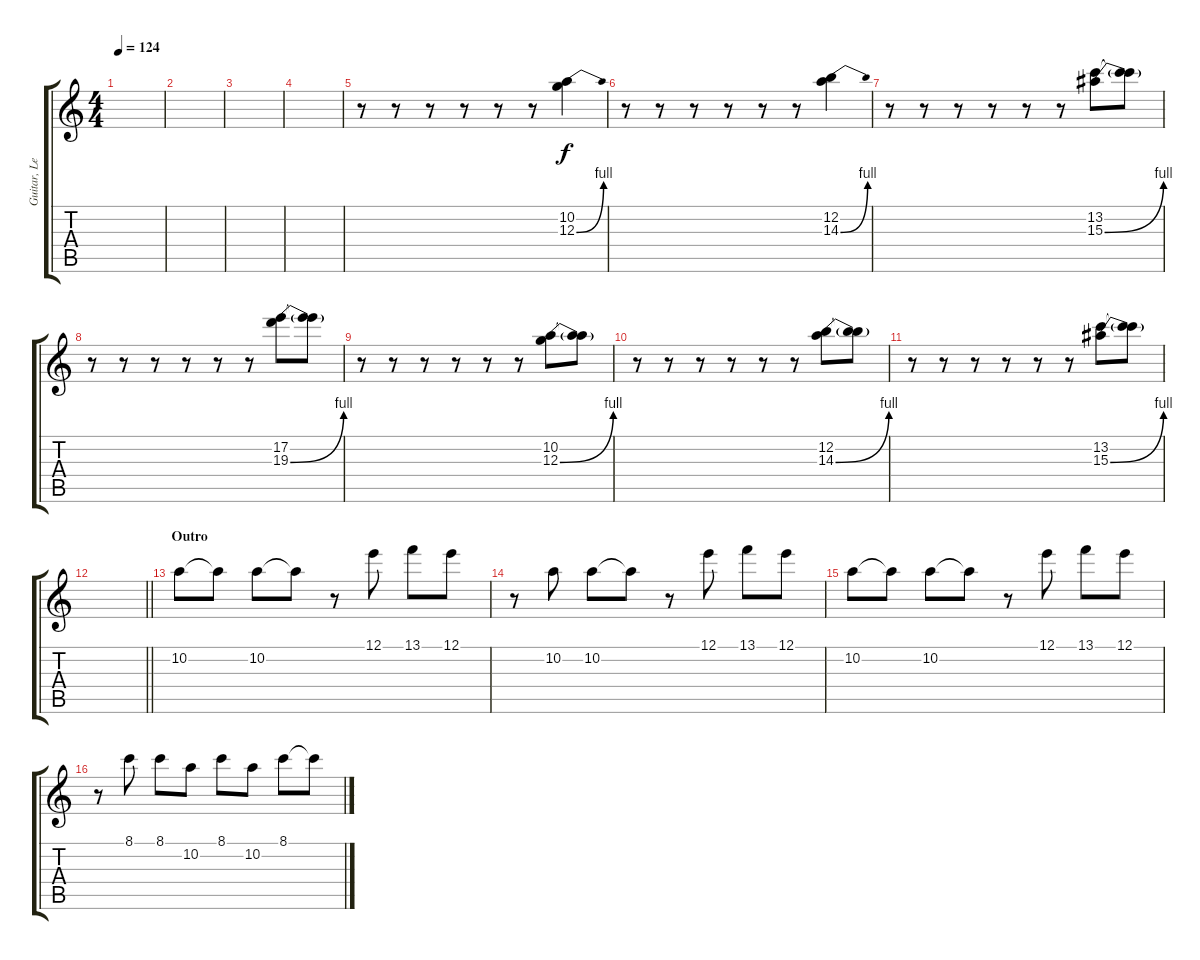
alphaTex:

\track ("Guitar, Lead Overdub" "Guitar, Le") {instrument distortionguitar}
\staff {score tabs}
\tuning (E4 B3 G3 D3 A2 D2) {hide}
\ts (4 4)
\tempo 124
\clef g2
\ks c
|
|
|
|
r.8 r.8 r.8 r.8 r.8 r.8 (10.2 12.3{be (bend 0 0 60 4)}).4{dy f} |
r.8 r.8 r.8 r.8 r.8 r.8 (12.2 14.3{be (bend 0 0 60 4)}).4 |
r.8 r.8 r.8 r.8 r.8 r.8 (13.2 15.3{be (bend 0 0 60 4)}).8 (13.2{t} 15.3{t}).8 |
r.8 r.8 r.8 r.8 r.8 r.8 (17.2 19.3{be (bend 0 0 60 4)}).8 (17.2{t} 19.3{t}).8 |
r.8 r.8 r.8 r.8 r.8 r.8 (10.2 12.3{be (bend 0 0 60 4)}).8 (10.2{t} 12.3{t}).8 |
r.8 r.8 r.8 r.8 r.8 r.8 (12.2 14.3{be (bend 0 0 60 4)}).8 (12.2{t} 14.3{t}).8 |
r.8 r.8 r.8 r.8 r.8 r.8 (13.2 15.3{be (bend 0 0 60 4)}).8 (13.2{t} 15.3{t}).8 |
\barLineRight lightlight
|
\section ("" "Outro")
10.2.8 10.2{t}.8 10.2.8 10.2{t}.8 r.8 12.1.8 13.1.8 12.1.8 |
r.8 10.2.8 10.2.8 10.2{t}.8 r.8 12.1.8 13.1.8 12.1.8 |
10.2.8 10.2{t}.8 10.2.8 10.2{t}.8 r.8 12.1.8 13.1.8 12.1.8 |
r.8 8.1.8 8.1.8 10.2.8 8.1.8 10.2.8 8.1.8 8.1{t}.8
